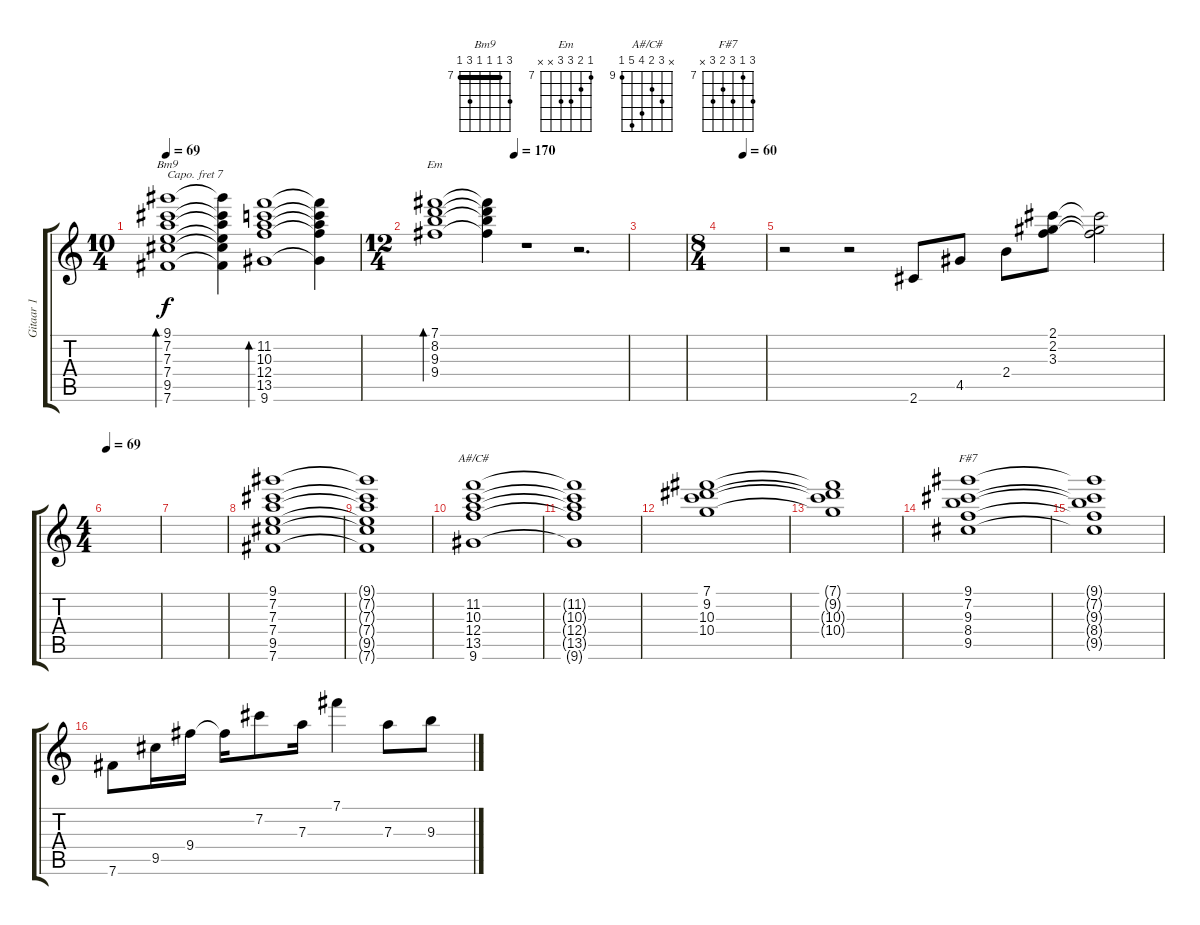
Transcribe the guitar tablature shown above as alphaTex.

\track ("Gitaar 1" "Gitaar 1") {instrument acousticguitarsteel}
\staff {score tabs}
\capo 7
\tuning (E4 B3 G3 D3 A2 E2) {hide}
\chord ("Bm9" 9 7 7 7 9 7) {firstfret 7 barre 7}
\chord ("Em" 7 8 9 9 x x) {firstfret 7}
\chord ("A#/C#" x 11 10 12 13 9) {firstfret 9}
\chord ("F#7" 9 7 9 8 9 x) {firstfret 7}
\ts (10 4)
\tempo 69
\tempo 52
\tempo 69
\clef g2
\ks c
(9.1 7.2 7.3 7.4 9.5 7.6).1{bd 60 ch "Bm9" dy f instrument acousticguitarsteel} (9.1{t} 7.2{t} 7.3{t} 7.4{t} 9.5{t} 7.6{t}).4 (11.2 10.3 12.4 13.5 9.6).1{bd 60} (11.2{t} 10.3{t} 12.4{t} 13.5{t} 9.6{t}).4 |
\ts (12 4)
\tempo (170 0.4166666666666667)
(7.1 8.2 9.3 9.4).1{bd 60 ch "Em"} (7.1{t} 8.2{t} 9.3{t} 9.4{t}).4 r.1 r.2{d} |
|
\ts (8 4)
\tempo (60 0.5)
|
r.2 r.2 2.6.8 4.5.8 2.4.8 (2.1 2.2 3.3).8 (2.1{t} 2.2{t} 3.3{t}).2 |
\ts (4 4)
\tempo 69
|
|
(9.1 7.2 7.3 7.4 9.5 7.6).1 |
(9.1{t} 7.2{t} 7.3{t} 7.4{t} 9.5{t} 7.6{t}).1 |
(11.2 10.3 12.4 13.5 9.6).1{ch "A#/C#"} |
(11.2{t} 10.3{t} 12.4{t} 13.5{t} 9.6{t}).1 |
(7.1 9.2 10.3 10.4).1 |
(7.1{t} 9.2{t} 10.3{t} 10.4{t}).1 |
(9.1 7.2 9.3 8.4 9.5).1{ch "F#7"} |
(9.1{t} 7.2{t} 9.3{t} 8.4{t} 9.5{t}).1 |
7.6.8 9.5.16 9.4.16 9.4{t}.16 7.2.8 7.3.16 7.1.4 7.3.8 9.3.8
